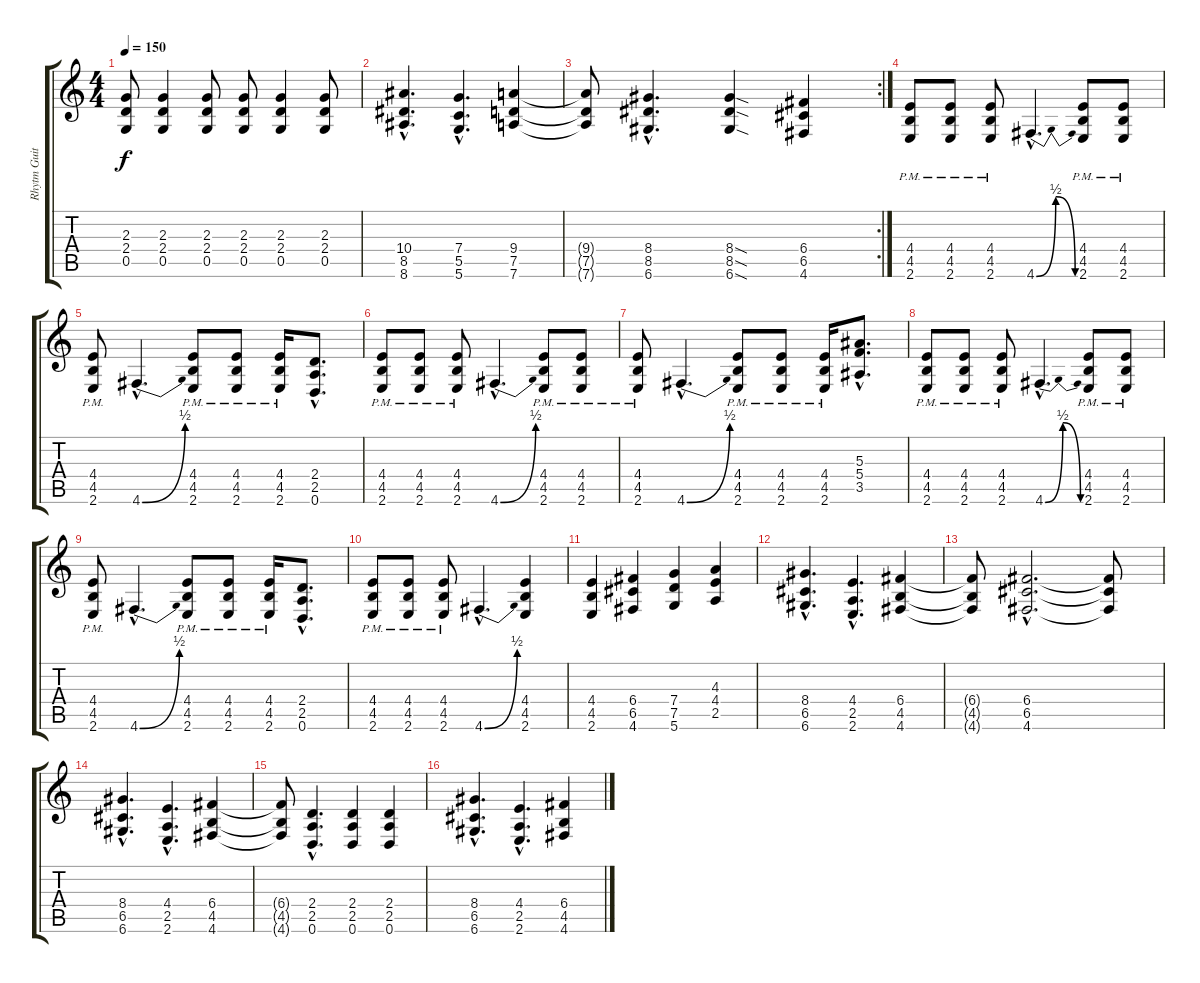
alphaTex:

\track ("Rhytm Guitar" "Rhytm Guit") {instrument distortionguitar}
\staff {score tabs}
\tuning (D4 A3 F3 C3 G2 D2) {hide}
\ts (4 4)
\tempo 150
\clef g2
\ks aminor
(2.3 2.4 0.5).8{dy f} (2.3 2.4 0.5).4 (2.3 2.4 0.5).8 (2.3 2.4 0.5).8 (2.3 2.4 0.5).4 (2.3 2.4 0.5).8 |
(10.4{hac} 8.5{hac} 8.6{hac}).4{d} (7.4{hac} 5.5{hac} 5.6{hac}).4{d} (9.4 7.5 7.6).4 |
\rc 2
(9.4{t} 7.5{t} 7.6{t}).8 (8.4{hac} 8.5{hac} 6.6{hac}).4{d} (8.4{sod} 8.5{sod} 6.6{sod}).4 (6.4 6.5 4.6).4 |
(4.4{pm} 4.5{pm} 2.6{pm}).8 (4.4{pm} 4.5{pm} 2.6{pm}).8 (4.4{pm} 4.5{pm} 2.6).8 4.6{be (bendrelease 0 0 15 2 53 2 60 0) hac}.4{d} (4.4{pm} 4.5{pm} 2.6{pm}).8 (4.4{pm} 4.5{pm} 2.6{pm}).8 |
(4.4{pm} 4.5{pm} 2.6{pm}).8 4.6{be (bend 0 0 60 2) hac}.4{d} (4.4{pm} 4.5{pm} 2.6{pm}).8 (4.4{pm} 4.5{pm} 2.6{pm}).8 (4.4{pm} 4.5{pm} 2.6{pm}).16 (2.4{hac} 2.5{hac} 0.6{hac}).8{d} |
(4.4{pm} 4.5{pm} 2.6{pm}).8 (4.4{pm} 4.5{pm} 2.6{pm}).8 (4.4{pm} 4.5{pm} 2.6).8 4.6{be (bend 0 0 60 2) hac}.4{d} (4.4{pm} 4.5{pm} 2.6{pm}).8 (4.4{pm} 4.5{pm} 2.6{pm}).8 |
(4.4{pm} 4.5{pm} 2.6{pm}).8 4.6{be (bend 0 0 60 2) hac}.4{d} (4.4{pm} 4.5{pm} 2.6{pm}).8 (4.4{pm} 4.5{pm} 2.6{pm}).8 (4.4{pm} 4.5{pm} 2.6{pm}).16 (5.3{hac} 5.4{hac} 3.5{hac}).8{d} |
(4.4{pm} 4.5{pm} 2.6{pm}).8 (4.4{pm} 4.5{pm} 2.6{pm}).8 (4.4{pm} 4.5{pm} 2.6).8 4.6{be (bendrelease 0 0 15 2 53 2 60 0) hac}.4{d} (4.4{pm} 4.5{pm} 2.6{pm}).8 (4.4{pm} 4.5{pm} 2.6{pm}).8 |
(4.4{pm} 4.5{pm} 2.6{pm}).8 4.6{be (bend 0 0 60 2) hac}.4{d} (4.4{pm} 4.5{pm} 2.6{pm}).8 (4.4{pm} 4.5{pm} 2.6{pm}).8 (4.4{pm} 4.5{pm} 2.6{pm}).16 (2.4{hac} 2.5{hac} 0.6{hac}).8{d} |
(4.4{pm} 4.5{pm} 2.6{pm}).8 (4.4{pm} 4.5{pm} 2.6{pm}).8 (4.4{pm} 4.5{pm} 2.6).8 4.6{be (bend 0 0 60 2) hac}.4{d} (4.4 4.5 2.6).4 |
(4.4 4.5 2.6).4 (6.4 6.5 4.6).4 (7.4 7.5 5.6).4 (4.3 4.4 2.5).4 |
(8.4{hac} 6.5{hac} 6.6{hac}).4{d} (4.4{hac} 2.5{hac} 2.6{hac}).4{d} (6.4 4.5 4.6).4 |
(6.4{t} 4.5{t} 4.6{t}).8 (6.4{hac} 6.5{hac} 4.6{hac}).2{d} (6.4{t} 6.5{t} 4.6{t}).8 |
(8.4{hac} 6.5{hac} 6.6{hac}).4{d} (4.4{hac} 2.5{hac} 2.6{hac}).4{d} (6.4 4.5 4.6).4 |
(6.4{t} 4.5{t} 4.6{t}).8 (2.4{hac} 2.5{hac} 0.6{hac}).4{d} (2.4 2.5 0.6).4 (2.4 2.5 0.6).4 |
(8.4{hac} 6.5{hac} 6.6{hac}).4{d} (4.4{hac} 2.5{hac} 2.6{hac}).4{d} (6.4 4.5 4.6).4
